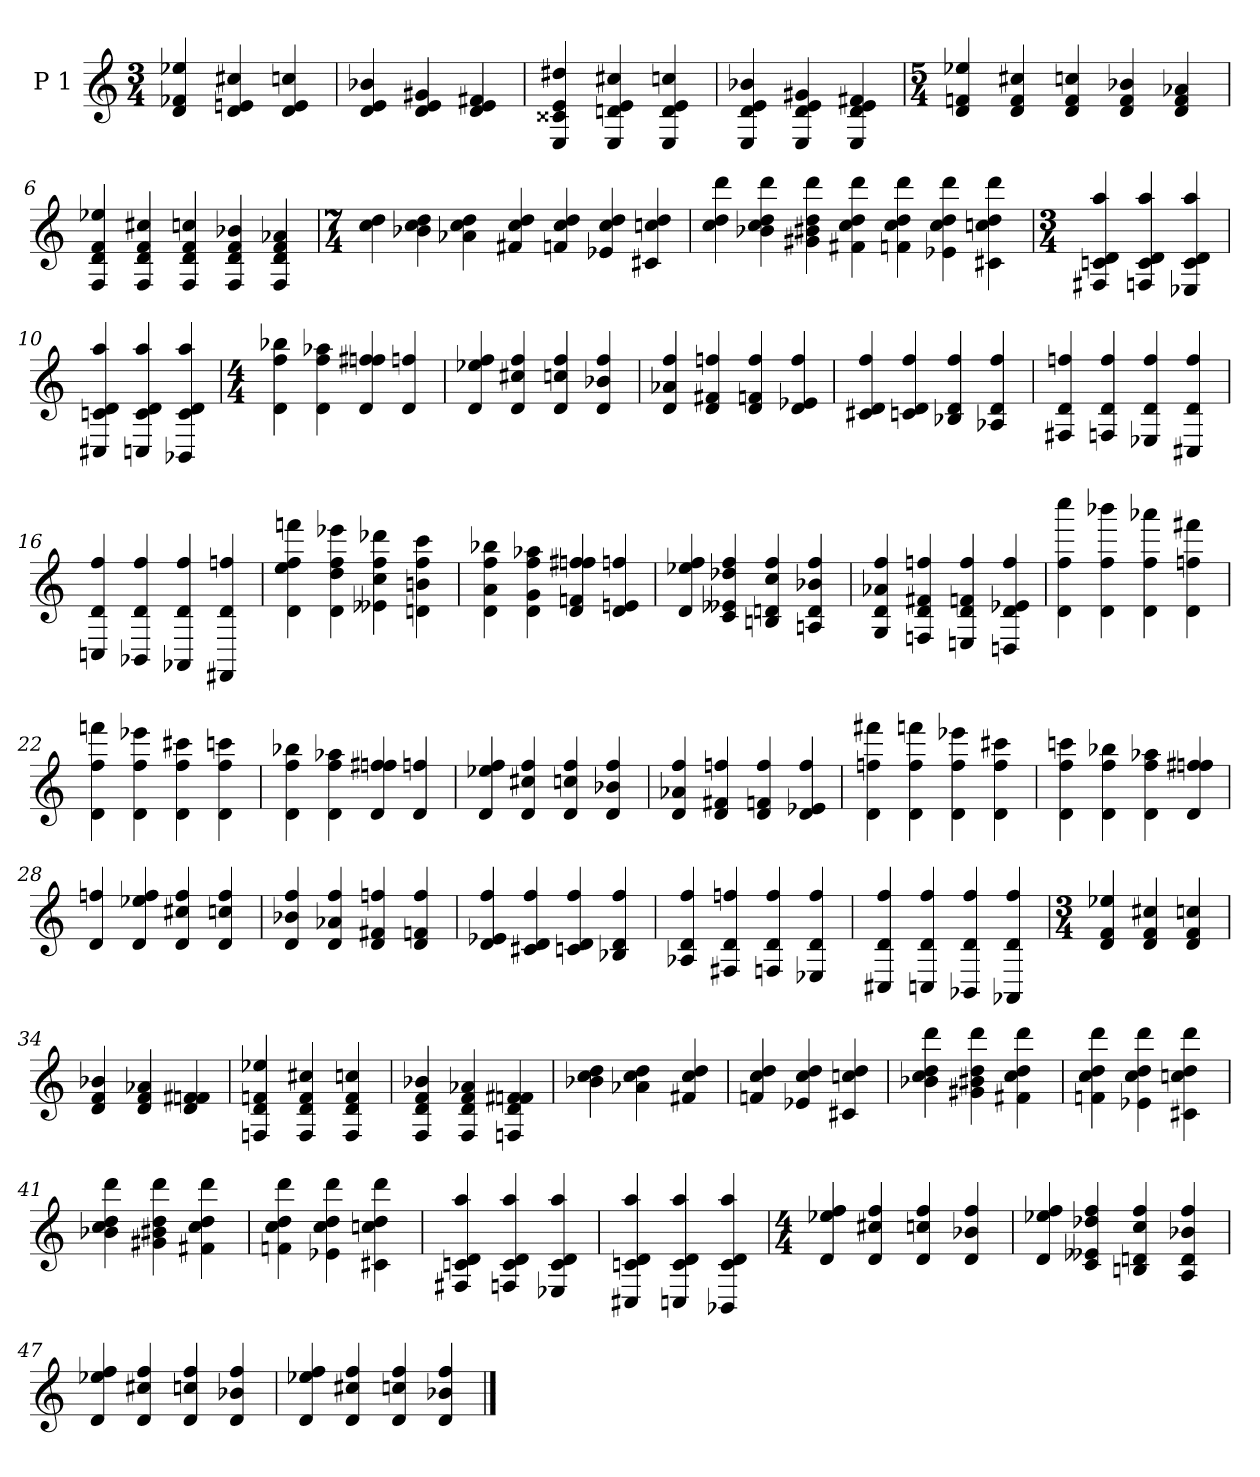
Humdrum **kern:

**kern
*part1
*staff1
*I"P 1
*clefG2
*k[]
*M3/4
*MM120
=1
4d/ 4f-X/ 4ee-X/
4d/ 4eni/ 4cc#X/
4d/ 4e/ 4ccn/
=2
4d/ 4e/ 4b-X/
4d/ 4e/ 4g#X/
4d/ 4e/ 4f#X/
=3
4E/ 4c##X/ 4e/ 4dd#X/
4E/ 4dni/ 4e/ 4cc#X/
4E/ 4d/ 4e/ 4ccn/
=4
4E/ 4d/ 4e/ 4b-X/
4E/ 4d/ 4e/ 4g#X/
4E/ 4d/ 4e/ 4f#X/
=5
*M5/4
4d/ 4fni/ 4ee-X/
4d/ 4f/ 4cc#X/
4d/ 4f/ 4ccn/
4d/ 4f/ 4b-X/
4d/ 4f/ 4a-X/
!!LO:LB:g=z
=6
4F/ 4d/ 4f/ 4ee-X/
4F/ 4d/ 4f/ 4cc#X/
4F/ 4d/ 4f/ 4ccn/
4F/ 4d/ 4f/ 4b-X/
4F/ 4d/ 4f/ 4a-X/
=7
*M7/4
4cc\ 4dd\
4b-X\ 4cc\ 4dd\
4a-X\ 4cc\ 4dd\
4f#X/ 4cc/ 4dd/
4fn/ 4cc/ 4dd/
4e-X/ 4cc/ 4dd/
4c#X/ 4ccn/ 4dd/
!!LO:LB:g=z
=8
4cc\ 4dd\ 4ddd\
4b-X\ 4cc\ 4dd\ 4ddd\
4g#X\ 4b#X\ 4dd\ 4ddd\
4f#X\ 4cc\ 4dd\ 4ddd\
4fn\ 4cc\ 4dd\ 4ddd\
4e-X\ 4cc\ 4dd\ 4ddd\
4c#X\ 4ccn\ 4dd\ 4ddd\
=9
*M3/4
4F#X/ 4cni/ 4d/ 4aa/
4Fn/ 4c/ 4d/ 4aa/
4E-X/ 4c/ 4d/ 4aa/
=10
4C#X/ 4cn/ 4d/ 4aa/
4Cn/ 4c/ 4d/ 4aa/
4BB-X/ 4c/ 4d/ 4aa/
!!LO:LB:g=z
=11
*M4/4
4d\ 4ff\ 4bb-X\
4d\ 4ff\ 4aa-X\
4d/ 4ffn/ 4ff#X/
4d/ 4ffn/
=12
4d/ 4ee-X/ 4ff/
4d/ 4cc#X/ 4ff/
4d/ 4ccn/ 4ff/
4d/ 4b-X/ 4ff/
=13
4d/ 4a-X/ 4ff/
4d/ 4f#X/ 4ffn/
4d/ 4fn/ 4ff/
4d/ 4e-X/ 4ff/
=14
4c#X/ 4d/ 4ff/
4cn/ 4d/ 4ff/
4B-X/ 4d/ 4ff/
4A-X/ 4d/ 4ff/
=15
4F#X/ 4d/ 4ffn/
4Fn/ 4d/ 4ff/
4E-X/ 4d/ 4ff/
4C#X/ 4d/ 4ff/
!!LO:LB:g=z
=16
4Cni/ 4d/ 4ff/
4BB-X/ 4d/ 4ff/
4AA-X/ 4d/ 4ff/
4FF#X/ 4d/ 4ffn/
=17
4d\ 4ee\ 4ff\ 4fffni\
4d\ 4dd\ 4ff\ 4eee-X\
4e--X\ 4cc\ 4ff\ 4ddd-X\
4dni\ 4bni\ 4ff\ 4ccc\
=18
4d\ 4a\ 4ff\ 4bb-X\
4d\ 4g\ 4ff\ 4aa-X\
4d/ 4fn/ 4ffn/ 4ff#X/
4d/ 4eni/ 4ffn/
=19
4d/ 4ee-X/ 4ff/
4c/ 4e--X/ 4dd-X/ 4ff/
4Bni/ 4dni/ 4cc/ 4ff/
4Ani/ 4d/ 4b-X/ 4ff/
!!LO:LB:g=z
=20
4G/ 4d/ 4a-X/ 4ff/
4Fn/ 4d/ 4f#X/ 4ffn/
4Eni/ 4d/ 4fn/ 4ff/
4Dni/ 4d/ 4e-X/ 4ff/
=21
4d\ 4ff\ 4cccc\
4d\ 4ff\ 4bbb-X\
4d\ 4ff\ 4aaa-X\
4d\ 4ffn\ 4fff#X\
=22
4d\ 4ff\ 4fffni\
4d\ 4ff\ 4eee-X\
4d\ 4ff\ 4ccc#X\
4d\ 4ff\ 4cccn\
=23
4d\ 4ff\ 4bb-X\
4d\ 4ff\ 4aa-X\
4d/ 4ffn/ 4ff#X/
4d/ 4ffn/
=24
4d/ 4ee-X/ 4ff/
4d/ 4cc#X/ 4ff/
4d/ 4ccn/ 4ff/
4d/ 4b-X/ 4ff/
!!LO:LB:g=z
=25
4d/ 4a-X/ 4ff/
4d/ 4f#X/ 4ffn/
4d/ 4fn/ 4ff/
4d/ 4e-X/ 4ff/
=26
4d\ 4ffn\ 4fff#X\
4d\ 4ff\ 4fffn\
4d\ 4ff\ 4eee-X\
4d\ 4ff\ 4ccc#X\
=27
4d\ 4ff\ 4cccni\
4d\ 4ff\ 4bb-X\
4d\ 4ff\ 4aa-X\
4d/ 4ffn/ 4ff#X/
=28
4d/ 4ffni/
4d/ 4ee-X/ 4ff/
4d/ 4cc#X/ 4ff/
4d/ 4ccn/ 4ff/
=29
4d/ 4b-X/ 4ff/
4d/ 4a-X/ 4ff/
4d/ 4f#X/ 4ffn/
4d/ 4fn/ 4ff/
!!LO:LB:g=z
=30
4d/ 4e-X/ 4ff/
4c#X/ 4d/ 4ff/
4cn/ 4d/ 4ff/
4B-X/ 4d/ 4ff/
=31
4A-X/ 4d/ 4ff/
4F#X/ 4d/ 4ffn/
4Fn/ 4d/ 4ff/
4E-X/ 4d/ 4ff/
=32
4C#X/ 4d/ 4ff/
4Cn/ 4d/ 4ff/
4BB-X/ 4d/ 4ff/
4AA-X/ 4d/ 4ff/
=33
*M3/4
4d/ 4f/ 4ee-X/
4d/ 4f/ 4cc#X/
4d/ 4f/ 4ccn/
=34
4d/ 4f/ 4b-X/
4d/ 4f/ 4a-X/
4d/ 4fn/ 4f#X/
!!LO:LB:g=z
=35
4Fni/ 4d/ 4fni/ 4ee-X/
4F/ 4d/ 4f/ 4cc#X/
4F/ 4d/ 4f/ 4ccn/
=36
4F/ 4d/ 4f/ 4b-X/
4F/ 4d/ 4f/ 4a-X/
4Fn/ 4d/ 4fn/ 4f#X/
=37
4b-X\ 4cc\ 4dd\
4a-X\ 4cc\ 4dd\
4f#X/ 4cc/ 4dd/
=38
4fni/ 4cc/ 4dd/
4e-X/ 4cc/ 4dd/
4c#X/ 4ccn/ 4dd/
=39
4b-X\ 4cc\ 4dd\ 4ddd\
4g#X\ 4b#X\ 4dd\ 4ddd\
4f#X\ 4cc\ 4dd\ 4ddd\
=40
4fni\ 4cc\ 4dd\ 4ddd\
4e-X\ 4cc\ 4dd\ 4ddd\
4c#X\ 4ccn\ 4dd\ 4ddd\
!!LO:LB:g=z
=41
4b-X\ 4cc\ 4dd\ 4ddd\
4g#X\ 4b#X\ 4dd\ 4ddd\
4f#X\ 4cc\ 4dd\ 4ddd\
=42
4fni\ 4cc\ 4dd\ 4ddd\
4e-X\ 4cc\ 4dd\ 4ddd\
4c#X\ 4ccn\ 4dd\ 4ddd\
=43
4F#X/ 4cni/ 4d/ 4aa/
4Fn/ 4c/ 4d/ 4aa/
4E-X/ 4c/ 4d/ 4aa/
=44
4C#X/ 4cn/ 4d/ 4aa/
4Cn/ 4c/ 4d/ 4aa/
4BB-X/ 4c/ 4d/ 4aa/
=45
*M4/4
4d/ 4ee-X/ 4ff/
4d/ 4cc#X/ 4ff/
4d/ 4ccn/ 4ff/
4d/ 4b-X/ 4ff/
!!LO:PB:g=z
=46
4d/ 4ee-X/ 4ff/
4c/ 4e--X/ 4dd-X/ 4ff/
4Bni/ 4dni/ 4cc/ 4ff/
4A/ 4d/ 4b-X/ 4ff/
=47
4d/ 4ee-X/ 4ff/
4d/ 4cc#X/ 4ff/
4d/ 4ccn/ 4ff/
4d/ 4b-X/ 4ff/
=48
4d/ 4ee-X/ 4ff/
4d/ 4cc#X/ 4ff/
4d/ 4ccn/ 4ff/
4d/ 4b-X/ 4ff/
==
*-
